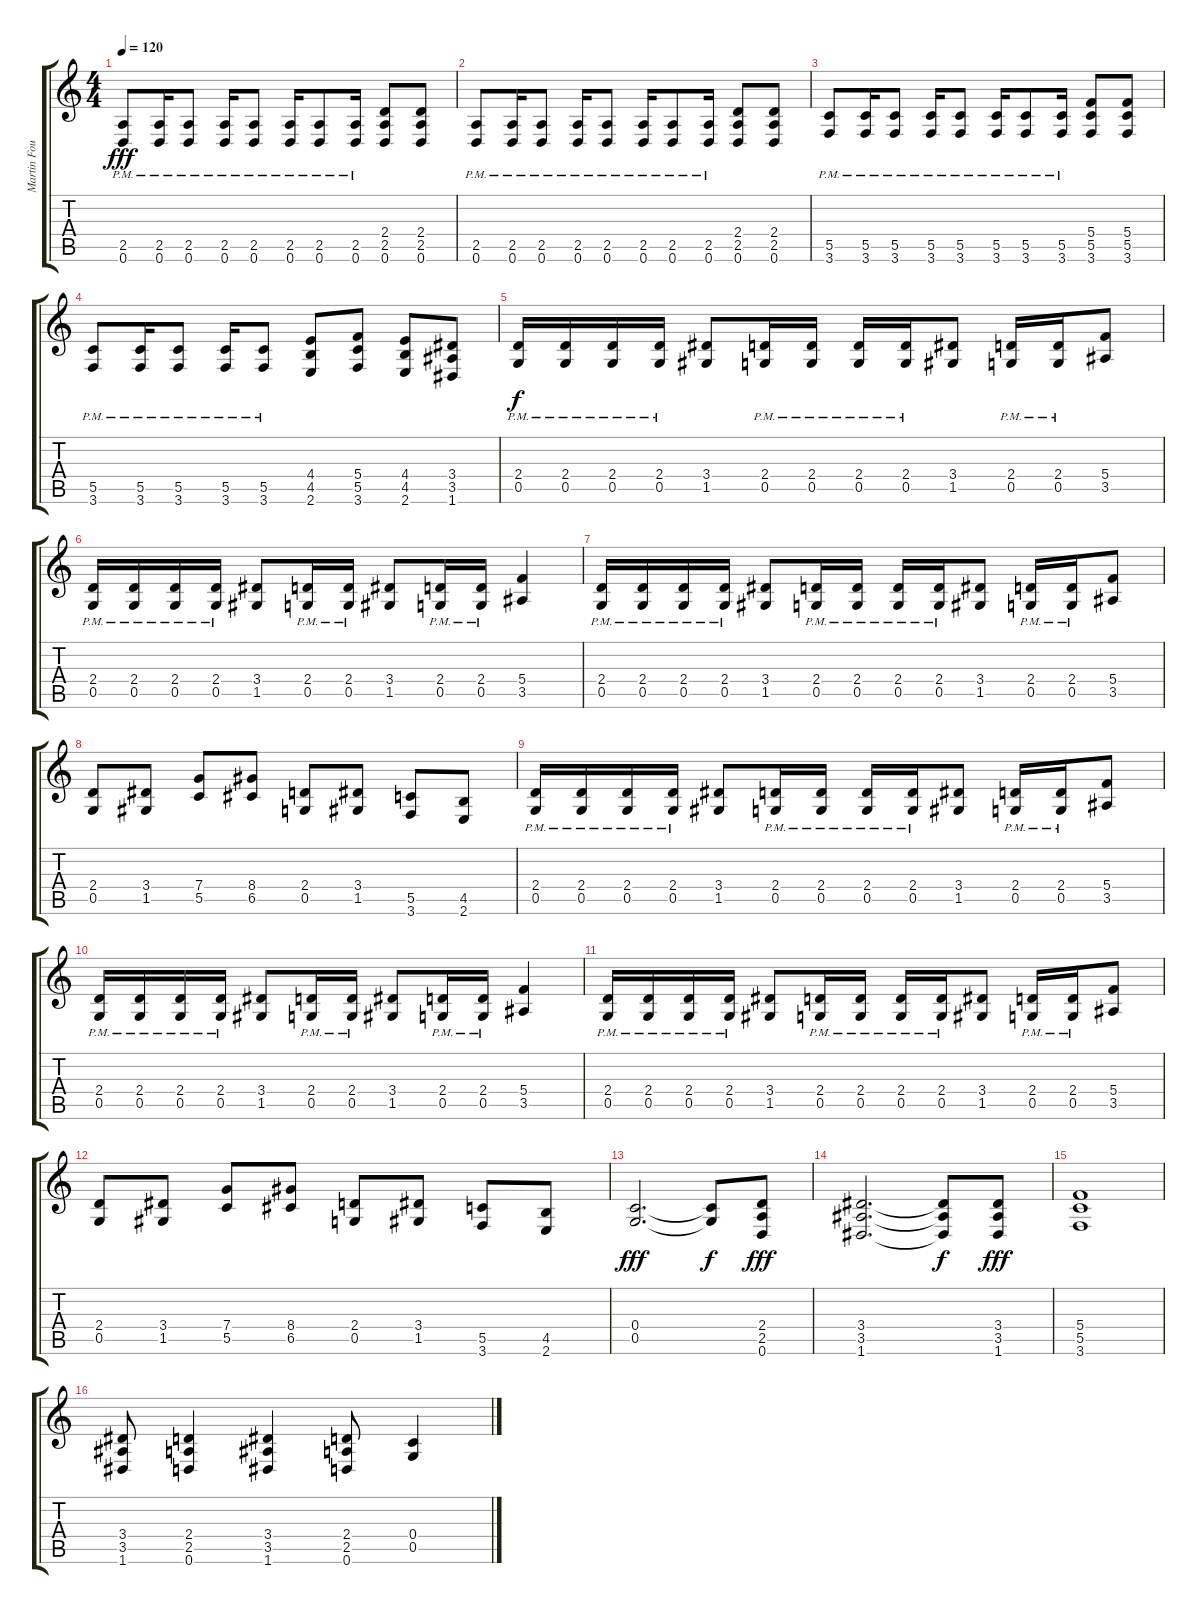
\track ("Martin Foul" "Martin Fou") {instrument distortionguitar}
\staff {score tabs}
\tuning (D4 A3 F3 C3 G2 D2) {hide}
\ts (4 4)
\tempo 120
\clef g2
\ks c
(2.5{pm} 0.6{pm}).8{dy fff} (2.5{pm} 0.6{pm}).16 (2.5{pm} 0.6{pm}).8 (2.5{pm} 0.6{pm}).16 (2.5{pm} 0.6{pm}).8 (2.5{pm} 0.6{pm}).16 (2.5{pm} 0.6{pm}).8 (2.5{pm} 0.6{pm}).16 (2.4 2.5 0.6).8 (2.4 2.5 0.6).8 |
(2.5{pm} 0.6{pm}).8 (2.5{pm} 0.6{pm}).16 (2.5{pm} 0.6{pm}).8 (2.5{pm} 0.6{pm}).16 (2.5{pm} 0.6{pm}).8 (2.5{pm} 0.6{pm}).16 (2.5{pm} 0.6{pm}).8 (2.5{pm} 0.6{pm}).16 (2.4 2.5 0.6).8 (2.4 2.5 0.6).8 |
(5.5{pm} 3.6{pm}).8 (5.5{pm} 3.6{pm}).16 (5.5{pm} 3.6{pm}).8 (5.5{pm} 3.6{pm}).16 (5.5{pm} 3.6{pm}).8 (5.5{pm} 3.6{pm}).16 (5.5{pm} 3.6{pm}).8 (5.5{pm} 3.6{pm}).16 (5.4 5.5 3.6).8 (5.4 5.5 3.6).8 |
(5.5{pm} 3.6{pm}).8 (5.5{pm} 3.6{pm}).16 (5.5{pm} 3.6{pm}).8 (5.5{pm} 3.6{pm}).16 (5.5{pm} 3.6{pm}).8 (4.4 4.5 2.6).8 (5.4 5.5 3.6).8 (4.4 4.5 2.6).8 (3.4 3.5 1.6).8 |
(2.4{pm} 0.5{pm}).16{dy f balance 4} (2.4{pm} 0.5{pm}).16 (2.4{pm} 0.5{pm}).16 (2.4{pm} 0.5{pm}).16 (3.4 1.5).8 (2.4{pm} 0.5{pm}).16 (2.4{pm} 0.5{pm}).16 (2.4{pm} 0.5{pm}).16 (2.4{pm} 0.5{pm}).16 (3.4 1.5).8 (2.4{pm} 0.5{pm}).16 (2.4{pm} 0.5{pm}).16 (5.4 3.5).8 |
(2.4{pm} 0.5{pm}).16 (2.4{pm} 0.5{pm}).16 (2.4{pm} 0.5{pm}).16 (2.4{pm} 0.5{pm}).16 (3.4 1.5).8 (2.4{pm} 0.5{pm}).16 (2.4{pm} 0.5{pm}).16 (3.4 1.5).8 (2.4{pm} 0.5{pm}).16 (2.4{pm} 0.5{pm}).16 (5.4 3.5).4 |
(2.4{pm} 0.5{pm}).16 (2.4{pm} 0.5{pm}).16 (2.4{pm} 0.5{pm}).16 (2.4{pm} 0.5{pm}).16 (3.4 1.5).8 (2.4{pm} 0.5{pm}).16 (2.4{pm} 0.5{pm}).16 (2.4{pm} 0.5{pm}).16 (2.4{pm} 0.5{pm}).16 (3.4 1.5).8 (2.4{pm} 0.5{pm}).16 (2.4{pm} 0.5{pm}).16 (5.4 3.5).8 |
(2.4 0.5).8 (3.4 1.5).8 (7.4 5.5).8 (8.4 6.5).8 (2.4 0.5).8 (3.4 1.5).8 (5.5 3.6).8 (4.5 2.6).8 |
(2.4{pm} 0.5{pm}).16 (2.4{pm} 0.5{pm}).16 (2.4{pm} 0.5{pm}).16 (2.4{pm} 0.5{pm}).16 (3.4 1.5).8 (2.4{pm} 0.5{pm}).16 (2.4{pm} 0.5{pm}).16 (2.4{pm} 0.5{pm}).16 (2.4{pm} 0.5{pm}).16 (3.4 1.5).8 (2.4{pm} 0.5{pm}).16 (2.4{pm} 0.5{pm}).16 (5.4 3.5).8 |
(2.4{pm} 0.5{pm}).16 (2.4{pm} 0.5{pm}).16 (2.4{pm} 0.5{pm}).16 (2.4{pm} 0.5{pm}).16 (3.4 1.5).8 (2.4{pm} 0.5{pm}).16 (2.4{pm} 0.5{pm}).16 (3.4 1.5).8 (2.4{pm} 0.5{pm}).16 (2.4{pm} 0.5{pm}).16 (5.4 3.5).4 |
(2.4{pm} 0.5{pm}).16 (2.4{pm} 0.5{pm}).16 (2.4{pm} 0.5{pm}).16 (2.4{pm} 0.5{pm}).16 (3.4 1.5).8 (2.4{pm} 0.5{pm}).16 (2.4{pm} 0.5{pm}).16 (2.4{pm} 0.5{pm}).16 (2.4{pm} 0.5{pm}).16 (3.4 1.5).8 (2.4{pm} 0.5{pm}).16 (2.4{pm} 0.5{pm}).16 (5.4 3.5).8 |
(2.4 0.5).8 (3.4 1.5).8 (7.4 5.5).8 (8.4 6.5).8 (2.4 0.5).8 (3.4 1.5).8 (5.5 3.6).8 (4.5 2.6).8 |
(0.4 0.5).2{d dy fff} (0.4{t} 0.5{t}).8{dy f} (2.4 2.5 0.6).8{dy fff} |
(3.4 3.5 1.6).2{d} (3.4{t} 3.5{t} 1.6{t}).8{dy f} (3.4 3.5 1.6).8{dy fff} |
(5.4 5.5 3.6).1 |
(3.4 3.5 1.6).8 (2.4 2.5 0.6).4 (3.4 3.5 1.6).4 (2.4 2.5 0.6).8 (0.4 0.5).4
